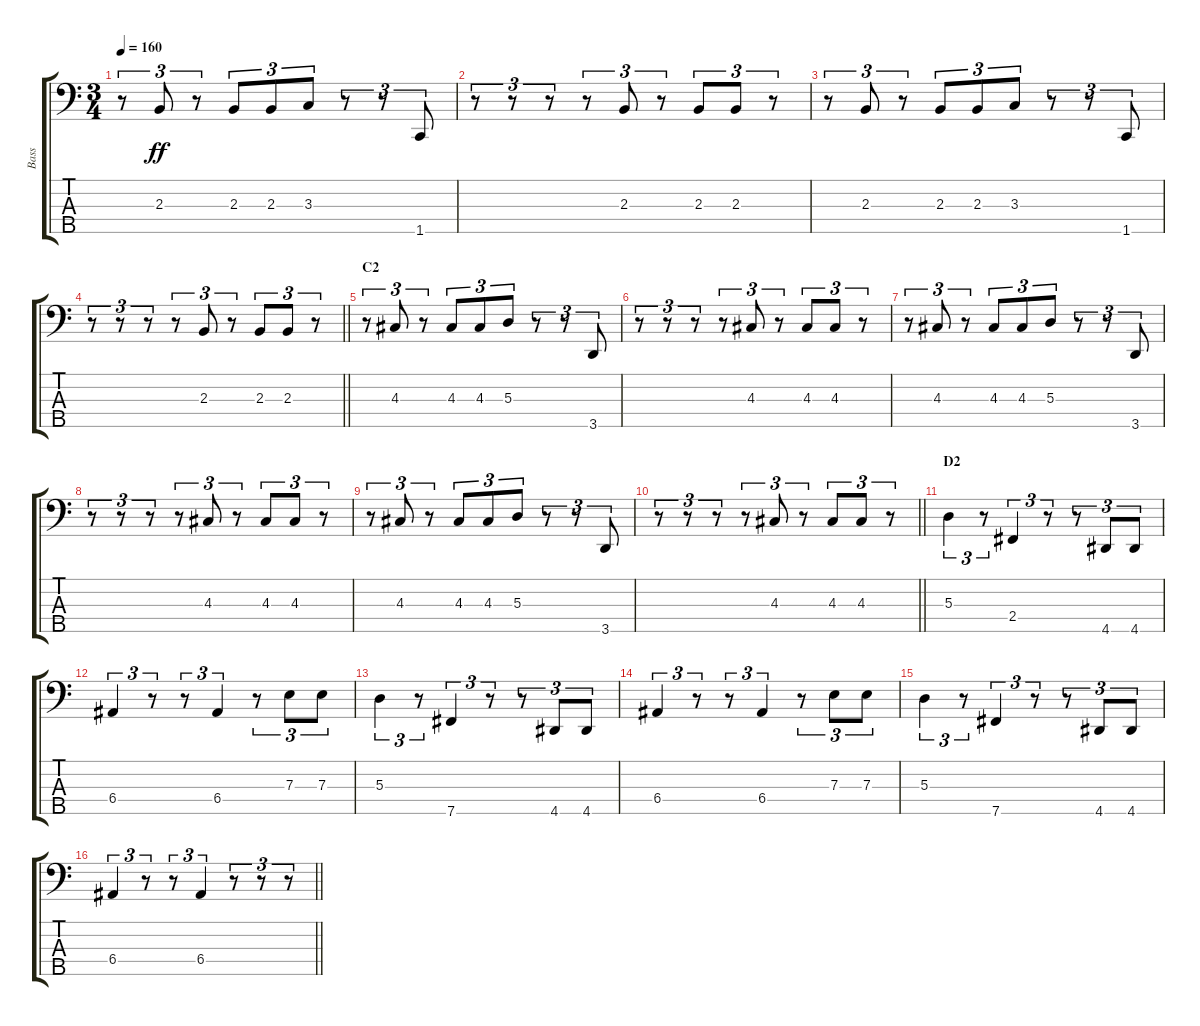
\track ("Bass" "Bass") {instrument electricbassfinger}
\staff {score tabs}
\tuning (G2 D2 A1 E1 B0) {hide}
\ts (3 4)
\tempo 160
\clef f4
\ks c
r.8{tu (3 2) dy ff} 2.3.8{tu (3 2)} r.8{tu (3 2)} 2.3.8{tu (3 2)} 2.3.8{tu (3 2)} 3.3.8{tu (3 2)} r.8{tu (3 2)} r.8{tu (3 2)} 1.5.8{tu (3 2)} |
r.8{tu (3 2)} r.8{tu (3 2)} r.8{tu (3 2)} r.8{tu (3 2)} 2.3.8{tu (3 2)} r.8{tu (3 2)} 2.3.8{tu (3 2)} 2.3.8{tu (3 2)} r.8{tu (3 2)} |
r.8{tu (3 2)} 2.3.8{tu (3 2)} r.8{tu (3 2)} 2.3.8{tu (3 2)} 2.3.8{tu (3 2)} 3.3.8{tu (3 2)} r.8{tu (3 2)} r.8{tu (3 2)} 1.5.8{tu (3 2)} |
\barLineRight lightlight
r.8{tu (3 2)} r.8{tu (3 2)} r.8{tu (3 2)} r.8{tu (3 2)} 2.3.8{tu (3 2)} r.8{tu (3 2)} 2.3.8{tu (3 2)} 2.3.8{tu (3 2)} r.8{tu (3 2)} |
\section ("" "C2")
r.8{tu (3 2)} 4.3.8{tu (3 2)} r.8{tu (3 2)} 4.3.8{tu (3 2)} 4.3.8{tu (3 2)} 5.3.8{tu (3 2)} r.8{tu (3 2)} r.8{tu (3 2)} 3.5.8{tu (3 2)} |
r.8{tu (3 2)} r.8{tu (3 2)} r.8{tu (3 2)} r.8{tu (3 2)} 4.3.8{tu (3 2)} r.8{tu (3 2)} 4.3.8{tu (3 2)} 4.3.8{tu (3 2)} r.8{tu (3 2)} |
r.8{tu (3 2)} 4.3.8{tu (3 2)} r.8{tu (3 2)} 4.3.8{tu (3 2)} 4.3.8{tu (3 2)} 5.3.8{tu (3 2)} r.8{tu (3 2)} r.8{tu (3 2)} 3.5.8{tu (3 2)} |
r.8{tu (3 2)} r.8{tu (3 2)} r.8{tu (3 2)} r.8{tu (3 2)} 4.3.8{tu (3 2)} r.8{tu (3 2)} 4.3.8{tu (3 2)} 4.3.8{tu (3 2)} r.8{tu (3 2)} |
r.8{tu (3 2)} 4.3.8{tu (3 2)} r.8{tu (3 2)} 4.3.8{tu (3 2)} 4.3.8{tu (3 2)} 5.3.8{tu (3 2)} r.8{tu (3 2)} r.8{tu (3 2)} 3.5.8{tu (3 2)} |
\barLineRight lightlight
r.8{tu (3 2)} r.8{tu (3 2)} r.8{tu (3 2)} r.8{tu (3 2)} 4.3.8{tu (3 2)} r.8{tu (3 2)} 4.3.8{tu (3 2)} 4.3.8{tu (3 2)} r.8{tu (3 2)} |
\section ("" "D2")
5.3.4{tu (3 2)} r.8{tu (3 2)} 2.4.4{tu (3 2)} r.8{tu (3 2)} r.8{tu (3 2)} 4.5.8{tu (3 2)} 4.5.8{tu (3 2)} |
6.4.4{tu (3 2)} r.8{tu (3 2)} r.8{tu (3 2)} 6.4.4{tu (3 2)} r.8{tu (3 2)} 7.3.8{tu (3 2)} 7.3.8{tu (3 2)} |
5.3.4{tu (3 2)} r.8{tu (3 2)} 7.5.4{tu (3 2)} r.8{tu (3 2)} r.8{tu (3 2)} 4.5.8{tu (3 2)} 4.5.8{tu (3 2)} |
6.4.4{tu (3 2)} r.8{tu (3 2)} r.8{tu (3 2)} 6.4.4{tu (3 2)} r.8{tu (3 2)} 7.3.8{tu (3 2)} 7.3.8{tu (3 2)} |
5.3.4{tu (3 2)} r.8{tu (3 2)} 7.5.4{tu (3 2)} r.8{tu (3 2)} r.8{tu (3 2)} 4.5.8{tu (3 2)} 4.5.8{tu (3 2)} |
\barLineRight lightlight
6.4.4{tu (3 2)} r.8{tu (3 2)} r.8{tu (3 2)} 6.4.4{tu (3 2)} r.8{tu (3 2)} r.8{tu (3 2)} r.8{tu (3 2)}
